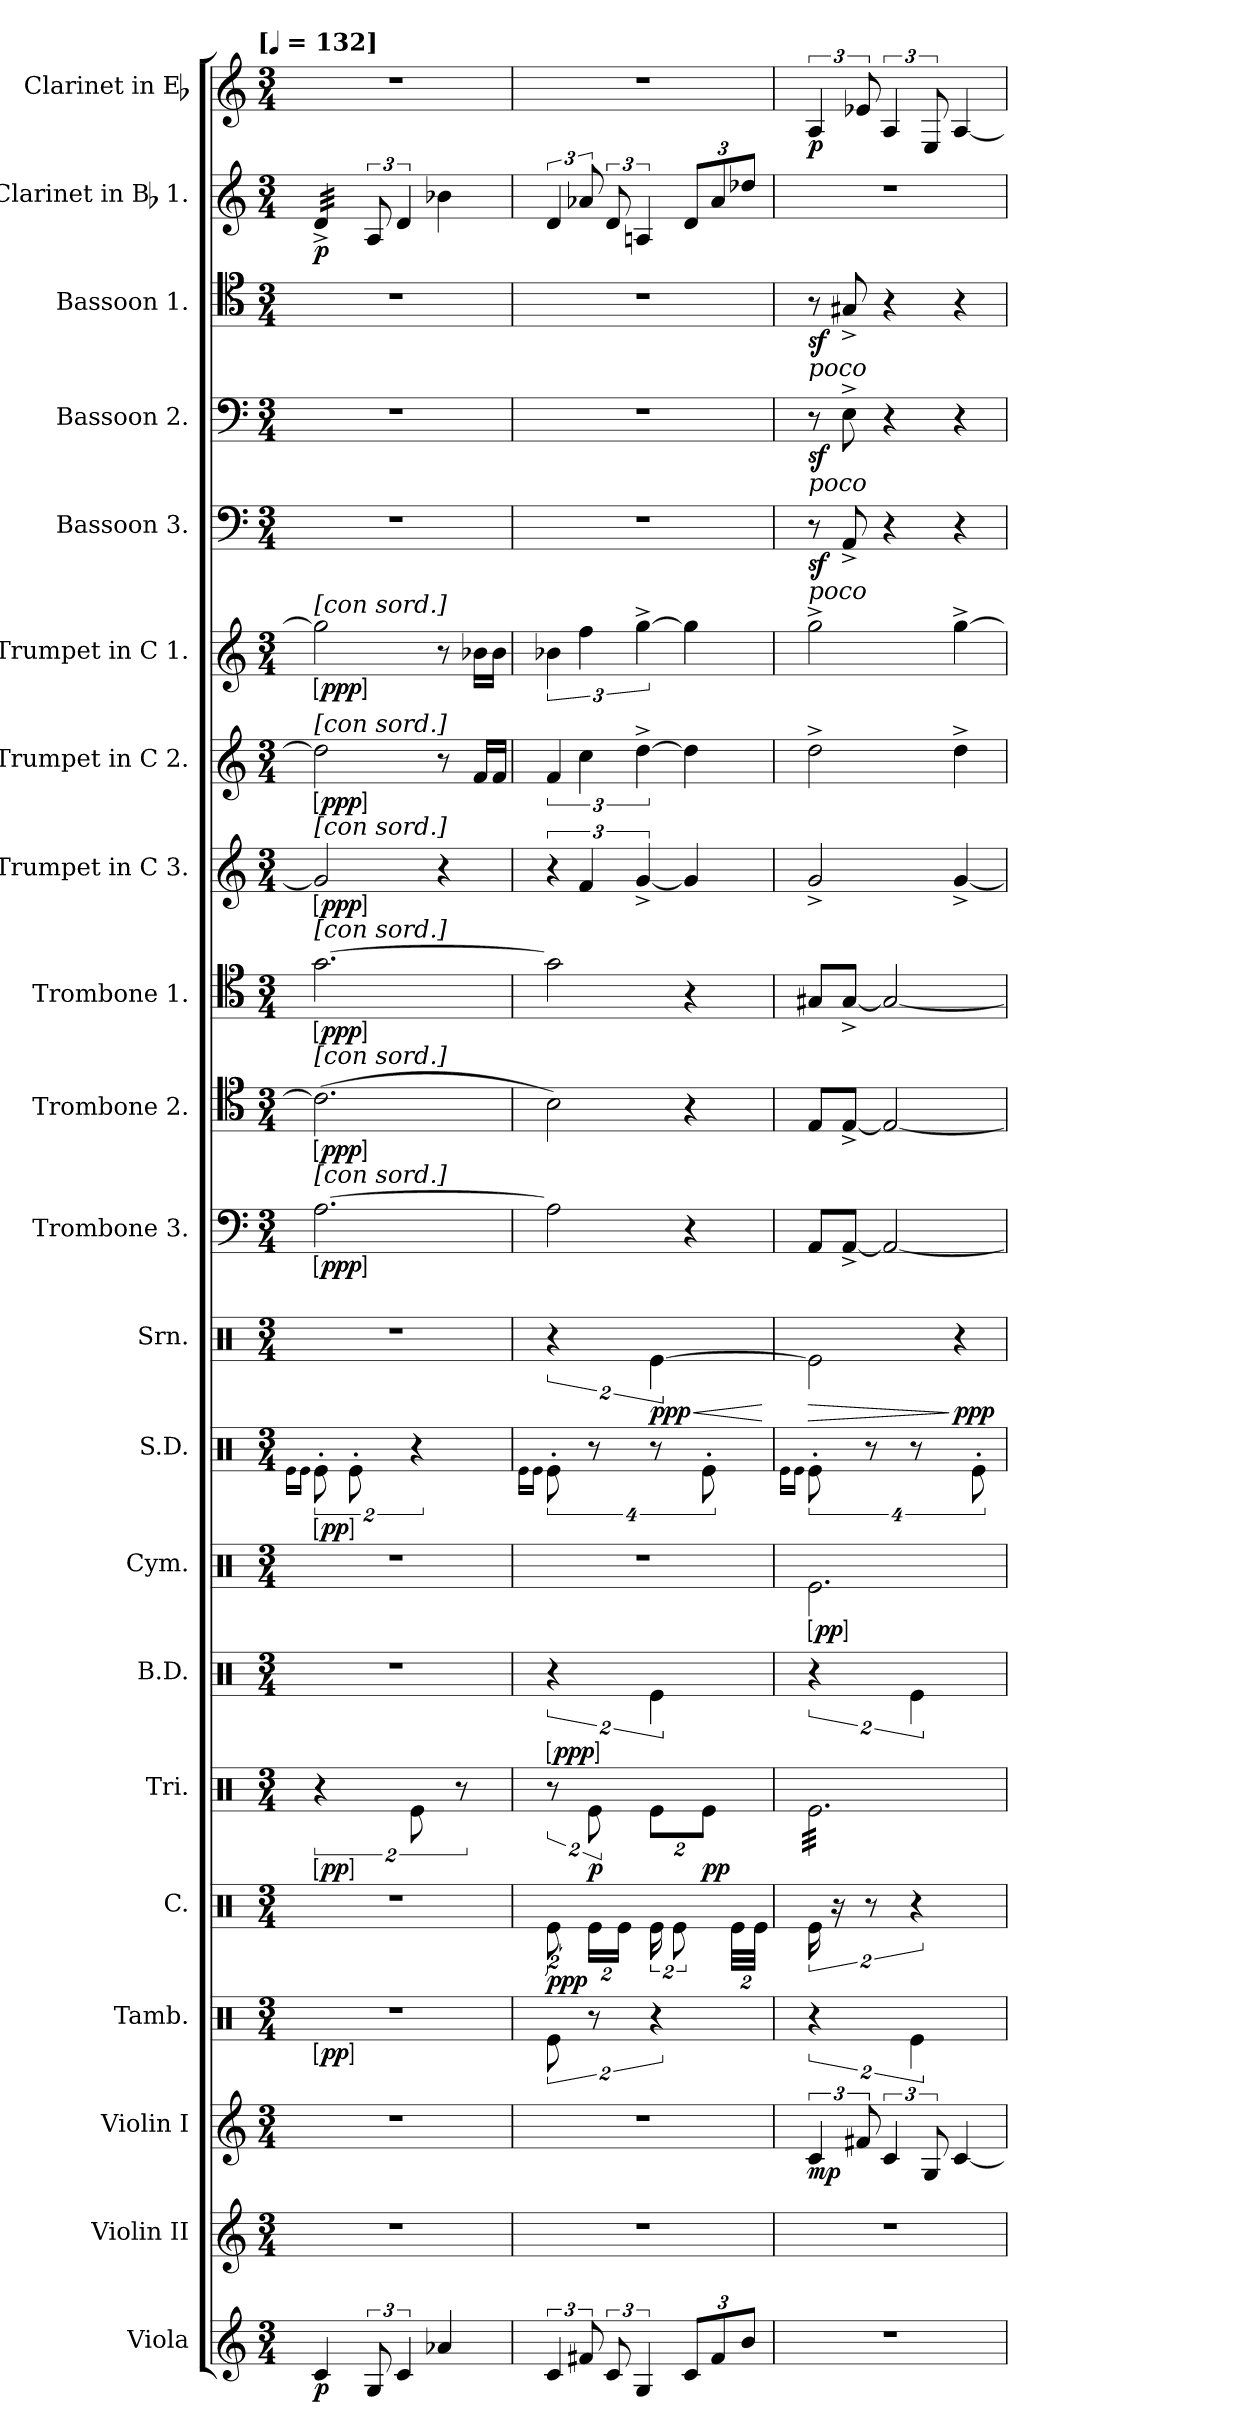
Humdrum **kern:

**kern	**dynam	**kern	**kern	**dynam	**kern	**dynam	**kern	**dynam	**kern	**dynam	**kern	**dynam	**kern	**dynam	**kern	**dynam	**kern	**dynam	**kern	**dynam	**kern	**dynam	**kern	**dynam	**kern	**dynam	**kern	**dynam	**kern	**dynam	**kern	**dynam	**kern	**dynam	**kern	**dynam	**kern	**dynam	**kern	**dynam
*part21	*part21	*part20	*part19	*part19	*part18	*part18	*part17	*part17	*part16	*part16	*part15	*part15	*part14	*part14	*part13	*part13	*part12	*part12	*part11	*part11	*part10	*part10	*part9	*part9	*part8	*part8	*part7	*part7	*part6	*part6	*part5	*part5	*part4	*part4	*part3	*part3	*part2	*part2	*part1	*part1
*staff21	*staff21	*staff20	*staff19	*staff19	*staff18	*staff18	*staff17	*staff17	*staff16	*staff16	*staff15	*staff15	*staff14	*staff14	*staff13	*staff13	*staff12	*staff12	*staff11	*staff11	*staff10	*staff10	*staff9	*staff9	*staff8	*staff8	*staff7	*staff7	*staff6	*staff6	*staff5	*staff5	*staff4	*staff4	*staff3	*staff3	*staff2	*staff2	*staff1	*staff1
*I"Viola	*	*I"Violin II	*I"Violin I	*	*I"Tamb.	*	*I"C.	*	*I"Tri.	*	*I"B.D.	*	*I"Cym.	*	*I"S.D.	*	*I"Srn.	*	*I"Trombone 3.	*	*I"Trombone 2.	*	*I"Trombone 1.	*	*I"Trumpet in C 3.	*	*I"Trumpet in C 2.	*	*I"Trumpet in C 1.	*	*I"Bassoon 3.	*	*I"Bassoon 2.	*	*I"Bassoon 1.	*	*I"Clarinet in Bb 1.	*	*I"Clarinet in Eb	*
*I'Vla.	*	*I'Vln. II	*I'Vln. I	*	*	*	*	*	*I'Tri	*	*I'B. D.	*	*I'Cym	*	*	*	*	*	*I'Tbn.	*	*I'Tbn.	*	*I'Tbn.	*	*	*	*	*	*	*	*I'Bsn.	*	*I'Bsn.	*	*I'Bsn.	*	*I'Cl.	*	*	*
*clefG2	*	*clefG2	*clefG2	*	*clefX	*	*clefX	*	*clefX	*	*clefX	*	*clefX	*	*clefX	*	*clefX	*	*clefF4	*	*clefC4	*	*clefC4	*	*clefG2	*	*clefG2	*	*clefG2	*	*clefF4	*	*clefF4	*	*clefC4	*	*clefG2	*	*clefG2	*
*	*	*	*	*	*	*	*	*	*	*	*	*	*	*	*	*	*	*	*	*	*	*	*	*	*	*	*	*	*	*	*	*	*	*	*	*	*ITrd1c2	*	*ITrd-2c-3	*
*k[]	*	*k[]	*k[]	*	*k[]	*	*k[]	*	*k[]	*	*k[]	*	*k[]	*	*k[]	*	*k[]	*	*k[]	*	*k[]	*	*k[]	*	*k[]	*	*k[]	*	*k[]	*	*k[]	*	*k[]	*	*k[]	*	*k[b-e-]	*	*k[b-e-a-]	*
!!LO:TX:omd:t=[[quarter] = 132]
*M3/4	*	*M3/4	*M3/4	*	*M3/4	*	*M3/4	*	*M3/4	*	*M3/4	*	*M3/4	*	*M3/4	*	*M3/4	*	*M3/4	*	*M3/4	*	*M3/4	*	*M3/4	*	*M3/4	*	*M3/4	*	*M3/4	*	*M3/4	*	*M3/4	*	*M3/4	*	*M3/4	*
*MM132	*	*MM132	*MM132	*	*MM132	*	*MM132	*	*MM132	*	*MM132	*	*MM132	*	*MM132	*	*MM132	*	*MM132	*	*MM132	*	*MM132	*	*MM132	*	*MM132	*	*MM132	*	*MM132	*	*MM132	*	*MM132	*	*MM132	*	*MM132	*
=1	=1	=1	=1	=1	=1	=1	=1	=1	=1	=1	=1	=1	=1	=1	=1	=1	=1	=1	=1	=1	=1	=1	=1	=1	=1	=1	=1	=1	=1	=1	=1	=1	=1	=1	=1	=1	=1	=1	=1	=1
.	.	.	.	.	.	.	.	.	.	.	.	.	.	.	16qqRe\LL	.	.	.	.	.	.	.	.	.	.	.	.	.	.	.	.	.	.	.	.	.	.	.	.	.
.	.	.	.	.	.	.	.	.	.	.	.	.	.	.	16qqRe\JJ	.	.	.	.	.	.	.	.	.	.	.	.	.	.	.	.	.	.	.	.	.	.	.	.	.
!	!	!	!	!	!	!	!	!	!	!	!	!	!	!	!	!	!	!	!	!	!	!	!	!	!	!	!	!	!LO:TX:a:t=[con sord.]	!	!	!	!	!	!	!	!	!	!	!
!	!	!	!	!	!	!	!	!	!	!	!	!	!	!	!	!	!	!	!	!	!	!	!	!	!	!	!LO:TX:a:t=[con sord.]	!	!	!	!	!	!	!	!	!	!	!	!	!
!	!	!	!	!	!	!	!	!	!	!	!	!	!	!	!	!	!	!	!	!	!	!	!	!	!LO:TX:a:t=[con sord.]	!	!	!	!	!	!	!	!	!	!	!	!	!	!	!
!	!	!	!	!	!	!	!	!	!	!	!	!	!	!	!	!	!	!	!	!	!	!	!LO:TX:a:t=[con sord.]	!	!	!	!	!	!	!	!	!	!	!	!	!	!	!	!	!
!	!	!	!	!	!	!	!	!	!	!	!	!	!	!	!	!	!	!	!	!	!LO:TX:a:t=[con sord.]	!	!	!	!	!	!	!	!	!	!	!	!	!	!	!	!	!	!	!
!	!	!	!	!	!	!	!	!	!	!	!	!	!	!	!	!	!	!	!LO:TX:a:t=[con sord.]	!	!	!	!	!	!	!	!	!	!	!	!	!	!	!	!	!	!	!	!	!
!	!	!	!	!	!	!LO:DY:ed=brack	!	!	!	!LO:DY:ed=brack	!	!	!	!	!	!LO:DY:ed=brack	!	!	!	!LO:DY:ed=brack	!	!LO:DY:ed=brack	!	!LO:DY:ed=brack	!	!LO:DY:ed=brack	!	!LO:DY:ed=brack	!	!LO:DY:ed=brack	!	!	!	!	!	!	!	!	!	!
*	*	*	*	*	*	*	*	*	*	*	*	*	*	*	*	*	*	*	*	*	*	*	*	*	*	*	*	*	*	*	*	*	*	*	*	*	*tremolo	*	*	*
4c	p	4%3r	4%3r	.	4%3r	pp	4%3r	.	8%3r	pp	4%3r	.	4%3r	.	16%3Re'\	pp	4%3r	.	[2.A	ppp	(2.c]	ppp	[2.g	ppp	2g]	ppp	2dd]	ppp	2gg]	ppp	4%3r	.	4%3r	.	4%3r	.	(32c^LLL	p	4%3r	.
.	.	.	.	.	.	.	.	.	.	.	.	.	.	.	.	.	.	.	.	.	.	.	.	.	.	.	.	.	.	.	.	.	.	.	.	.	(32c^	.	.	.
.	.	.	.	.	.	.	.	.	.	.	.	.	.	.	.	.	.	.	.	.	.	.	.	.	.	.	.	.	.	.	.	.	.	.	.	.	(32c^	.	.	.
.	.	.	.	.	.	.	.	.	.	.	.	.	.	.	.	.	.	.	.	.	.	.	.	.	.	.	.	.	.	.	.	.	.	.	.	.	(32c^	.	.	.
.	.	.	.	.	.	.	.	.	.	.	.	.	.	.	.	.	.	.	.	.	.	.	.	.	.	.	.	.	.	.	.	.	.	.	.	.	(32c^	.	.	.
.	.	.	.	.	.	.	.	.	.	.	.	.	.	.	.	.	.	.	.	.	.	.	.	.	.	.	.	.	.	.	.	.	.	.	.	.	(32c^	.	.	.
.	.	.	.	.	.	.	.	.	.	.	.	.	.	.	16%3Re'\	.	.	.	.	.	.	.	.	.	.	.	.	.	.	.	.	.	.	.	.	.	(32c^	.	.	.
.	.	.	.	.	.	.	.	.	.	.	.	.	.	.	.	.	.	.	.	.	.	.	.	.	.	.	.	.	.	.	.	.	.	.	.	.	(32c^JJJ	.	.	.
*	*	*	*	*	*	*	*	*	*	*	*	*	*	*	*	*	*	*	*	*	*	*	*	*	*	*	*	*	*	*	*	*	*	*	*	*	*Xtremolo	*	*	*
12G	.	.	.	.	.	.	.	.	.	.	.	.	.	.	.	.	.	.	.	.	.	.	.	.	.	.	.	.	.	.	.	.	.	.	.	.	12G	.	.	.
6c	.	.	.	.	.	.	.	.	.	.	.	.	.	.	.	.	.	.	.	.	.	.	.	.	.	.	.	.	.	.	.	.	.	.	.	.	6c	.	.	.
.	.	.	.	.	.	.	.	.	16%3Re\	.	.	.	.	.	8%3r	.	.	.	.	.	.	.	.	.	.	.	.	.	.	.	.	.	.	.	.	.	.	.	.	.
4a-X	.	.	.	.	.	.	.	.	.	.	.	.	.	.	.	.	.	.	.	.	.	.	.	.	4r	.	8r	.	8r	.	.	.	.	.	.	.	4a-X	.	.	.
.	.	.	.	.	.	.	.	.	16%3r	.	.	.	.	.	.	.	.	.	.	.	.	.	.	.	.	.	.	.	.	.	.	.	.	.	.	.	.	.	.	.
.	.	.	.	.	.	.	.	.	.	.	.	.	.	.	.	.	.	.	.	.	.	.	.	.	.	.	16fLL	.	16b-XLL	.	.	.	.	.	.	.	.	.	.	.
.	.	.	.	.	.	.	.	.	.	.	.	.	.	.	.	.	.	.	.	.	.	.	.	.	.	.	16fJJ	.	16b-JJ	.	.	.	.	.	.	.	.	.	.	.
=2	=2	=2	=2	=2	=2	=2	=2	=2	=2	=2	=2	=2	=2	=2	=2	=2	=2	=2	=2	=2	=2	=2	=2	=2	=2	=2	=2	=2	=2	=2	=2	=2	=2	=2	=2	=2	=2	=2	=2	=2
.	.	.	.	.	.	.	.	.	.	.	.	.	.	.	16qqRe\LL	.	.	.	.	.	.	.	.	.	.	.	.	.	.	.	.	.	.	.	.	.	.	.	.	.
.	.	.	.	.	.	.	.	.	.	.	.	.	.	.	16qqRe\JJ	.	.	.	.	.	.	.	.	.	.	.	.	.	.	.	.	.	.	.	.	.	.	.	.	.
!	!	!	!	!	!	!	!	!	!	!	!	!LO:DY:ed=brack	!	!	!	!	!	!	!	!	!	!	!	!	!	!	!	!	!	!	!	!	!	!	!	!	!	!	!	!
6c	.	4%3r	4%3r	.	16%3Re\	.	16%3Re\	ppp	16%3r	.	8%3r	ppp	4%3r	.	16%3Re'\	.	8%3r	.	2A]	.	2B)	.	2g]	.	6r	.	6f	.	6b-X	.	4%3r	.	4%3r	.	4%3r	.	6c	.	4%3r	.
12f#X	.	.	.	.	.	.	.	.	.	.	.	.	.	.	.	.	.	.	.	.	.	.	.	.	6f	.	6cc	.	6ff	.	.	.	.	.	.	.	12g-X	.	.	.
.	.	.	.	.	16%3r	.	32%3Re\LL	.	16%3Re\	p	.	.	.	.	16%3r	.	.	.	.	.	.	.	.	.	.	.	.	.	.	.	.	.	.	.	.	.	.	.	.	.
12c	.	.	.	.	.	.	.	.	.	.	.	.	.	.	.	.	.	.	.	.	.	.	.	.	.	.	.	.	.	.	.	.	.	.	.	.	12c	.	.	.
.	.	.	.	.	.	.	32%3Re\JJ	.	.	.	.	.	.	.	.	.	.	.	.	.	.	.	.	.	.	.	.	.	.	.	.	.	.	.	.	.	.	.	.	.
6G	.	.	.	.	.	.	.	.	.	.	.	.	.	.	.	.	.	.	.	.	.	.	.	.	[6g^	.	[6dd^	.	[6gg^	.	.	.	.	.	.	.	6Gn	.	.	.
!	!	!	!	!	!	!	!	!	!	!	!	!	!	!	!	!	!	!LO:HP:b	!	!	!	!	!	!	!	!	!	!	!	!	!	!	!	!	!	!	!	!	!	!
.	.	.	.	.	8%3r	.	32%3Re\	.	16%3Re\L	.	8%3Re\	.	.	.	16%3r	.	[8%3Re\	< ppp	.	.	.	.	.	.	.	.	.	.	.	.	.	.	.	.	.	.	.	.	.	.
.	.	.	.	.	.	.	16%3Re\	.	.	.	.	.	.	.	.	.	.	.	.	.	.	.	.	.	.	.	.	.	.	.	.	.	.	.	.	.	.	.	.	.
12cL	.	.	.	.	.	.	.	.	.	.	.	.	.	.	.	.	.	.	4r	.	4r	.	4r	.	4g]	.	4dd]	.	4gg]	.	.	.	.	.	.	.	12cL	.	.	.
.	.	.	.	.	.	.	.	.	16%3Re\J	pp	.	.	.	.	16%3Re'\	.	.	.	.	.	.	.	.	.	.	.	.	.	.	.	.	.	.	.	.	.	.	.	.	.
12f#	.	.	.	.	.	.	.	.	.	.	.	.	.	.	.	.	.	.	.	.	.	.	.	.	.	.	.	.	.	.	.	.	.	.	.	.	12g-	.	.	.
.	.	.	.	.	.	.	64%3Re\LLL	.	.	.	.	.	.	.	.	.	.	.	.	.	.	.	.	.	.	.	.	.	.	.	.	.	.	.	.	.	.	.	.	.
12bJ	.	.	.	.	.	.	.	.	.	.	.	.	.	.	.	.	.	.	.	.	.	.	.	.	.	.	.	.	.	.	.	.	.	.	.	.	12cc-XJ)	.	.	.
.	.	.	.	.	.	.	64%3Re\JJJ	.	.	.	.	.	.	.	.	.	.	.	.	.	.	.	.	.	.	.	.	.	.	.	.	.	.	.	.	.	.	.	.	.
.	.	.	.	.	.	.	.	.	.	.	.	.	.	.	.	.	.	[	.	.	.	.	.	.	.	.	.	.	.	.	.	.	.	.	.	.	.	.	.	.
=3	=3	=3	=3	=3	=3	=3	=3	=3	=3	=3	=3	=3	=3	=3	=3	=3	=3	=3	=3	=3	=3	=3	=3	=3	=3	=3	=3	=3	=3	=3	=3	=3	=3	=3	=3	=3	=3	=3	=3	=3
.	.	.	.	.	.	.	.	.	.	.	.	.	.	.	16qqRe\LL	.	.	.	.	.	.	.	.	.	.	.	.	.	.	.	.	.	.	.	.	.	.	.	.	.
.	.	.	.	.	.	.	.	.	.	.	.	.	.	.	16qqRe\JJ	.	.	.	.	.	.	.	.	.	.	.	.	.	.	.	.	.	.	.	.	.	.	.	.	.
*	*	*	*	*	*	*	*	*	*	*	*	*	*	*	*	*	*	*	*	*	*clefF4	*	*clefF4	*	*	*	*	*	*	*	*	*	*	*	*clefF4	*	*	*	*	*
!	!	!	!	!	!	!	!	!	!	!	!	!	!	!	!	!	!	!	!	!	!	!	!	!	!	!	!	!	!	!	!	!	!	!	!LO:TX:b:i:t=poco	!	!	!	!	!
!	!	!	!	!	!	!	!	!	!	!	!	!	!	!	!	!	!	!	!	!	!	!	!	!	!	!	!	!	!	!	!	!	!LO:TX:b:i:t=poco	!	!	!	!	!	!	!
!	!	!	!	!	!	!	!	!	!	!	!	!	!	!	!	!	!	!	!	!	!	!	!	!	!	!	!	!	!	!	!LO:TX:b:i:t=poco	!	!	!	!	!	!	!	!	!
!	!	!	!	!	!	!	!	!	!	!	!	!	!	!LO:DY:ed=brack	!	!	!	!LO:HP:b	!	!	!	!	!	!	!	!	!	!	!	!	!	!	!	!	!	!	!	!	!	!
*	*	*	*	*	*	*	*	*	*tremolo	*	*	*	*	*	*	*	*	*	*	*	*	*	*	*	*	*	*	*	*	*	*	*	*	*	*	*	*	*	*	*
4%3r	.	4%3r	6c	mp	8%3r	.	32%3Re\	.	32Re\LLL	.	8%3r	.	2.Re\	pp	16%3Re'\	.	2Re\]	>	8AAL	.	8EL	.	8G#XL	.	2g^	.	2dd^	.	2gg^	.	8r	sf	8r	sf	8r	sf	4%3r	.	6c	p
.	.	.	.	.	.	.	.	.	32Re\	.	.	.	.	.	.	.	.	.	.	.	.	.	.	.	.	.	.	.	.	.	.	.	.	.	.	.	.	.	.	.
.	.	.	.	.	.	.	.	.	32Re\	.	.	.	.	.	.	.	.	.	.	.	.	.	.	.	.	.	.	.	.	.	.	.	.	.	.	.	.	.	.	.
.	.	.	.	.	.	.	32%3r	.	32Re\	.	.	.	.	.	.	.	.	.	.	.	.	.	.	.	.	.	.	.	.	.	.	.	.	.	.	.	.	.	.	.
.	.	.	.	.	.	.	.	.	32Re\	.	.	.	.	.	.	.	.	.	[8AA^J	.	[8E^J	.	[8G#^J	.	.	.	.	.	.	.	8AA^	.	8E^	.	8G#X^	.	.	.	.	.
.	.	.	.	.	.	.	.	.	32Re\	.	.	.	.	.	.	.	.	.	.	.	.	.	.	.	.	.	.	.	.	.	.	.	.	.	.	.	.	.	.	.
.	.	.	12f#X	.	.	.	.	.	.	.	.	.	.	.	.	.	.	.	.	.	.	.	.	.	.	.	.	.	.	.	.	.	.	.	.	.	.	.	12g-X	.
.	.	.	.	.	.	.	16%3r	.	32Re\	.	.	.	.	.	16%3r	.	.	.	.	.	.	.	.	.	.	.	.	.	.	.	.	.	.	.	.	.	.	.	.	.
.	.	.	.	.	.	.	.	.	32Re\	.	.	.	.	.	.	.	.	.	.	.	.	.	.	.	.	.	.	.	.	.	.	.	.	.	.	.	.	.	.	.
.	.	.	6c	.	.	.	.	.	32Re\	.	.	.	.	.	.	.	.	.	2AA_	.	2E_	.	2G#_	.	.	.	.	.	.	.	4r	.	4r	.	4r	.	.	.	6c	.
.	.	.	.	.	.	.	.	.	32Re\	.	.	.	.	.	.	.	.	.	.	.	.	.	.	.	.	.	.	.	.	.	.	.	.	.	.	.	.	.	.	.
.	.	.	.	.	.	.	.	.	32Re\	.	.	.	.	.	.	.	.	.	.	.	.	.	.	.	.	.	.	.	.	.	.	.	.	.	.	.	.	.	.	.
.	.	.	.	.	.	.	.	.	32Re\	.	.	.	.	.	.	.	.	.	.	.	.	.	.	.	.	.	.	.	.	.	.	.	.	.	.	.	.	.	.	.
.	.	.	.	.	8%3Re\	.	8%3r	.	32Re\	.	8%3Re\	.	.	.	16%3r	.	.	.	.	.	.	.	.	.	.	.	.	.	.	.	.	.	.	.	.	.	.	.	.	.
.	.	.	.	.	.	.	.	.	32Re\	.	.	.	.	.	.	.	.	.	.	.	.	.	.	.	.	.	.	.	.	.	.	.	.	.	.	.	.	.	.	.
.	.	.	12G	.	.	.	.	.	.	.	.	.	.	.	.	.	.	.	.	.	.	.	.	.	.	.	.	.	.	.	.	.	.	.	.	.	.	.	12G	.
.	.	.	.	.	.	.	.	.	32Re\	.	.	.	.	.	.	.	.	.	.	.	.	.	.	.	.	.	.	.	.	.	.	.	.	.	.	.	.	.	.	.
.	.	.	.	.	.	.	.	.	32Re\	.	.	.	.	.	.	.	.	.	.	.	.	.	.	.	.	.	.	.	.	.	.	.	.	.	.	.	.	.	.	.
.	.	.	[4c	.	.	.	.	.	32Re\	.	.	.	.	.	.	.	4r	] ppp	.	.	.	.	.	.	[4g^	.	4dd^	.	[4gg^	.	4r	.	4r	.	4r	.	.	.	[4c	.
.	.	.	.	.	.	.	.	.	32Re\	.	.	.	.	.	.	.	.	.	.	.	.	.	.	.	.	.	.	.	.	.	.	.	.	.	.	.	.	.	.	.
.	.	.	.	.	.	.	.	.	32Re\	.	.	.	.	.	16%3Re'\	.	.	.	.	.	.	.	.	.	.	.	.	.	.	.	.	.	.	.	.	.	.	.	.	.
.	.	.	.	.	.	.	.	.	32Re\	.	.	.	.	.	.	.	.	.	.	.	.	.	.	.	.	.	.	.	.	.	.	.	.	.	.	.	.	.	.	.
.	.	.	.	.	.	.	.	.	32Re\	.	.	.	.	.	.	.	.	.	.	.	.	.	.	.	.	.	.	.	.	.	.	.	.	.	.	.	.	.	.	.
.	.	.	.	.	.	.	.	.	32Re\	.	.	.	.	.	.	.	.	.	.	.	.	.	.	.	.	.	.	.	.	.	.	.	.	.	.	.	.	.	.	.
.	.	.	.	.	.	.	.	.	32Re\	.	.	.	.	.	.	.	.	.	.	.	.	.	.	.	.	.	.	.	.	.	.	.	.	.	.	.	.	.	.	.
.	.	.	.	.	.	.	.	.	32Re\JJJ	.	.	.	.	.	.	.	.	.	.	.	.	.	.	.	.	.	.	.	.	.	.	.	.	.	.	.	.	.	.	.
*	*	*	*	*	*	*	*	*	*Xtremolo	*	*	*	*	*	*	*	*	*	*	*	*	*	*	*	*	*	*	*	*	*	*	*	*	*	*	*	*	*	*	*
=	=	=	=	=	=	=	=	=	=	=	=	=	=	=	=	=	=	=	=	=	=	=	=	=	=	=	=	=	=	=	=	=	=	=	=	=	=	=	=	=
*-	*-	*-	*-	*-	*-	*-	*-	*-	*-	*-	*-	*-	*-	*-	*-	*-	*-	*-	*-	*-	*-	*-	*-	*-	*-	*-	*-	*-	*-	*-	*-	*-	*-	*-	*-	*-	*-	*-	*-	*-
